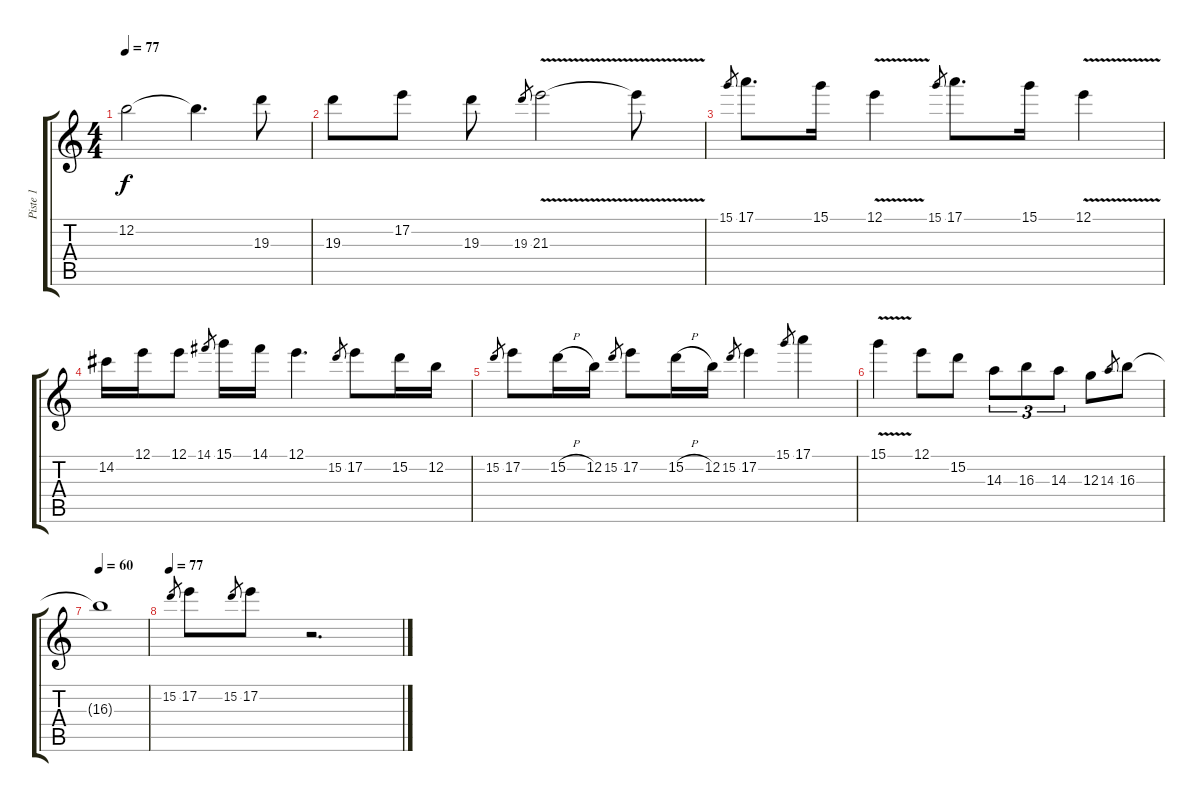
\track ("Piste 1" "Piste 1") {instrument distortionguitar}
\staff {score tabs}
\tuning (E4 B3 G3 D3 A2 E2) {hide}
\ts (4 4)
\tempo 77
\clef g2
\ks c
12.2{t}.2{dy f} 12.2{t}.4{d} 19.3.8 |
19.3.8 17.2.8 19.3.8 19.3.8{gr} 21.3{v}.2 21.3{t}.8 |
15.1.8{gr} 17.1.8{d} 15.1.16 12.1{v}.4 15.1.8{gr} 17.1.8{d} 15.1.16 12.1{v}.4 |
14.2.16 12.1.16 12.1.8 14.1.8{gr} 15.1.16 14.1.16 12.1.4{d} 15.2.8{gr} 17.2.8 15.2.16 12.2.16 |
15.2.8{gr} 17.2.8 15.2{h}.16 12.2.16 15.2.8{gr} 17.2.8 15.2{h}.16 12.2.16 15.2.8{gr} 17.2.4 15.1.8{gr} 17.1.4 |
15.1{v}.4 12.1.8 15.2.8 14.3.8{tu (3 2)} 16.3.8{tu (3 2)} 14.3.8{tu (3 2)} 12.3.8 14.3.8{gr} 16.3.8 |
\tempo 60
16.3{t}.1 |
\tempo 77
15.2.8{gr} 17.2.8 15.2.8{gr} 17.2.8 r.2{d}
